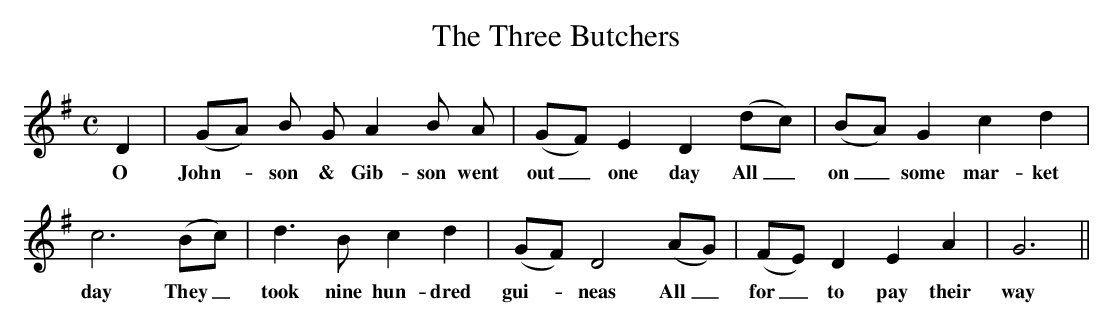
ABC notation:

X:1
T:The Three Butchers
M:C
L:1/8
K:G
D2 | (GA) B G A2 B A | (GF) E2 D2 (dc) | (BA) G2 c2 d2 |
w:O John-_son & Gib-son went out_ one day All_ on_ some mar-ket
c6 (Bc) | d3 B c2 d2 | (GF) D4 (AG) | (FE) D2 E2 A2 | G6 ||
w:day They_ took nine hun-dred gui-_neas All_  for_ to pay their way
